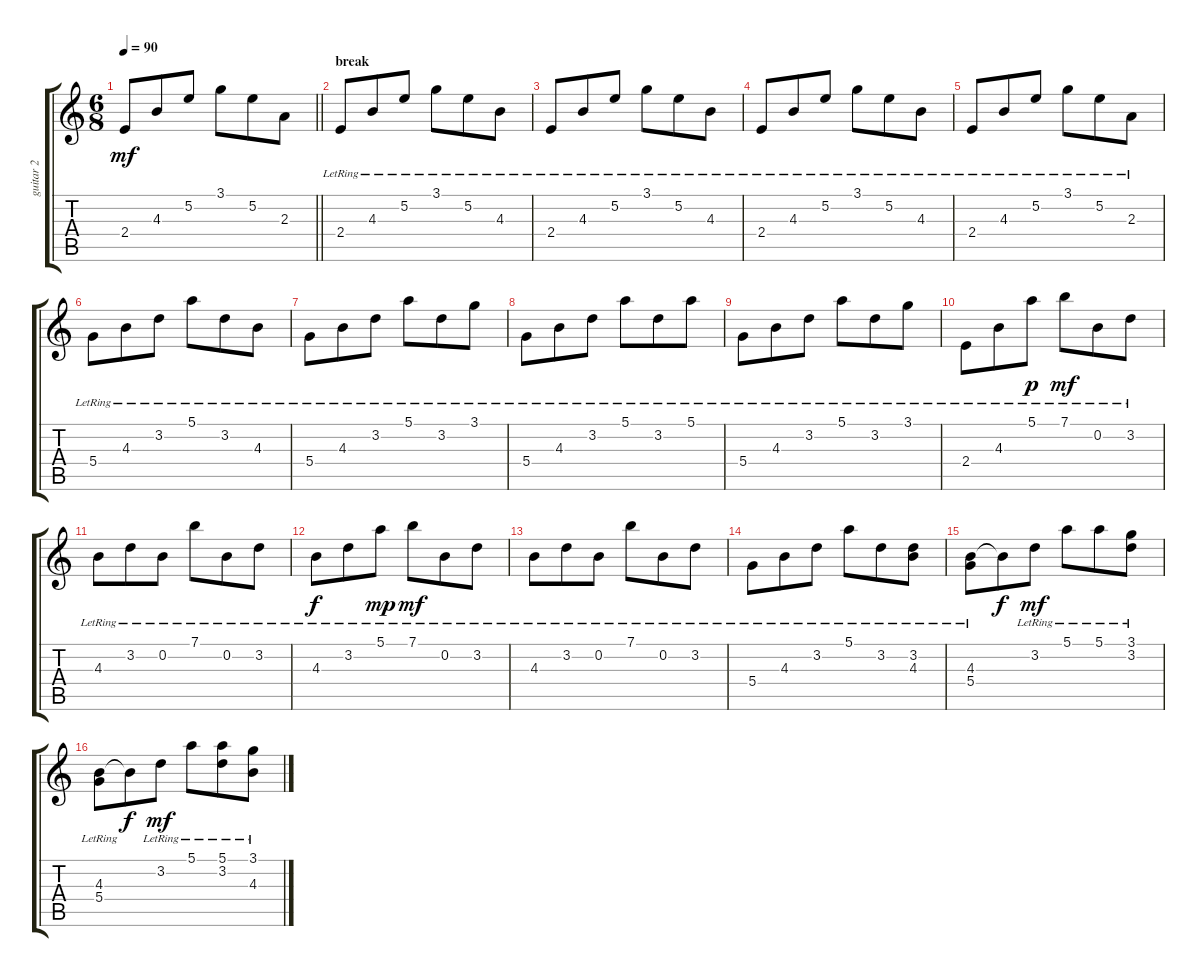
\track ("guitar 2" "guitar 2") {instrument acousticguitarnylon}
\staff {score tabs}
\tuning (E4 B3 G3 D3 A2 E2) {hide}
\ts (6 8)
\tempo 90
\clef g2
\barLineRight lightlight
\ks c
2.4.8{dy mf} 4.3.8 5.2.8 3.1.8 5.2.8 2.3.8 |
\section ("" "break")
2.4{lr}.8 4.3{lr}.8 5.2{lr}.8 3.1{lr}.8 5.2{lr}.8 4.3{lr}.8 |
2.4{lr}.8 4.3{lr}.8 5.2{lr}.8 3.1{lr}.8 5.2{lr}.8 4.3{lr}.8 |
2.4{lr}.8 4.3{lr}.8 5.2{lr}.8 3.1{lr}.8 5.2{lr}.8 4.3{lr}.8 |
2.4{lr}.8 4.3{lr}.8 5.2{lr}.8 3.1{lr}.8 5.2{lr}.8 2.3{lr}.8 |
5.4{lr}.8 4.3{lr}.8 3.2{lr}.8 5.1{lr}.8 3.2{lr}.8 4.3{lr}.8 |
5.4{lr}.8 4.3{lr}.8 3.2{lr}.8 5.1{lr}.8 3.2{lr}.8 3.1{lr}.8 |
5.4{lr}.8 4.3{lr}.8 3.2{lr}.8 5.1{lr}.8 3.2{lr}.8 5.1{lr}.8 |
5.4{lr}.8 4.3{lr}.8 3.2{lr}.8 5.1{lr}.8 3.2{lr}.8 3.1{lr}.8 |
2.4{lr}.8 4.3{lr}.8 5.1{lr}.8{dy p} 7.1{lr}.8{dy mf} 0.2{lr}.8 3.2{lr}.8 |
4.3{lr}.8 3.2{lr}.8 0.2{lr}.8 7.1{lr}.8 0.2{lr}.8 3.2{lr}.8 |
4.3{lr}.8{dy f} 3.2{lr}.8 5.1{lr}.8{dy mp} 7.1{lr}.8{dy mf} 0.2{lr}.8 3.2{lr}.8 |
4.3{lr}.8 3.2{lr}.8 0.2{lr}.8 7.1{lr}.8 0.2{lr}.8 3.2{lr}.8 |
5.4{lr}.8 4.3{lr}.8 3.2{lr}.8 5.1{lr}.8 3.2{lr}.8 (3.2{lr} 4.3{lr}).8 |
(4.3{lr} 5.4{lr}).8 4.3{t}.8{dy f} 3.2{lr}.8{dy mf} 5.1{lr}.8 5.1{lr}.8 (3.1{lr} 3.2{lr}).8 |
(4.3{lr} 5.4{lr}).8 4.3{t}.8{dy f} 3.2{lr}.8{dy mf} 5.1{lr}.8 (5.1 3.2{lr}).8 (3.1 4.3{lr}).8
